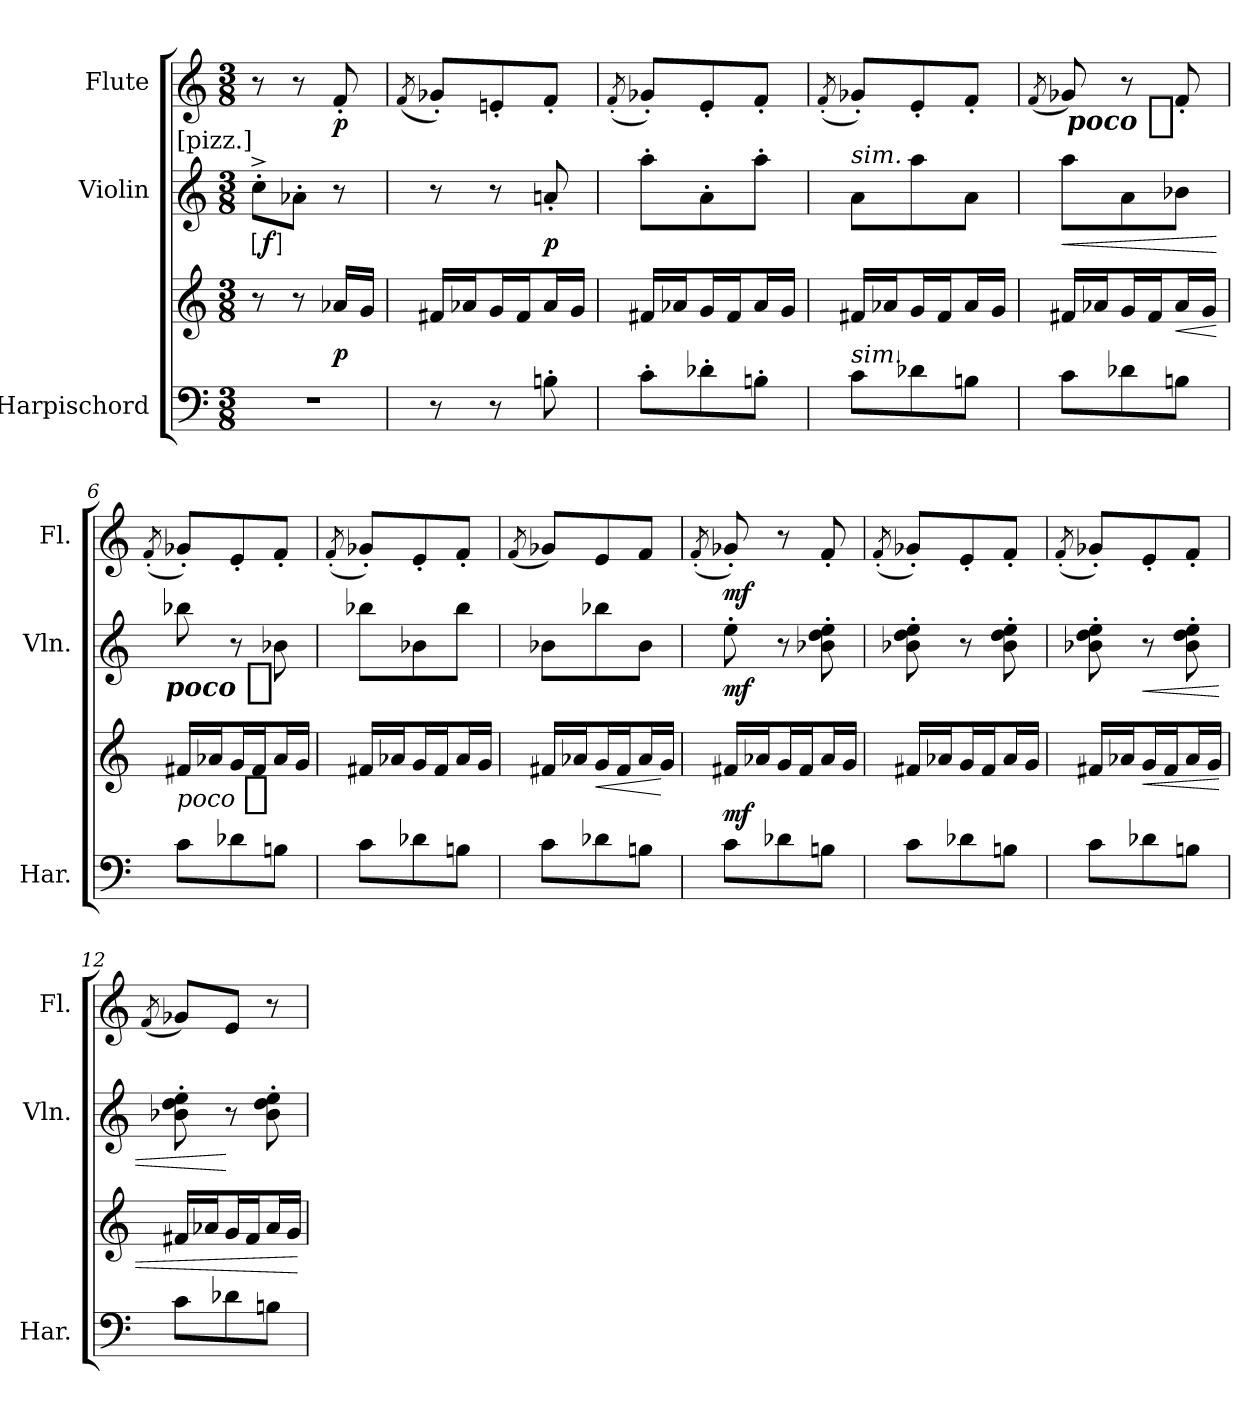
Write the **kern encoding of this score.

**kern	**kern	**dynam	**kern	**dynam	**kern	**dynam
*part3	*part3	*part3	*part2	*part2	*part1	*part1
*staff4	*staff3	*staff3/4	*staff2	*staff2	*staff1	*staff1
*I"Harpischord	*	*	*I"Violin	*	*I"Flute	*
*I'Har.	*	*	*I'Vln.	*	*I'Fl.	*
*clefF4	*clefG2	*	*clefG2	*	*clefG2	*
*k[]	*k[]	*	*k[]	*	*k[]	*
*C:	*C:	*	*C:	*	*C:	*
*M3/8	*M3/8	*	*M3/8	*	*M3/8	*
=1	=1	=1	=1	=1	=1	=1
!	!	!	!LO:TX:a:rj:t=[pizz.]	!	!	!
!	!	!	!	!LO:DY:ed=brack	!	!
8%3r	8r	.	8cc'^"L	f	8r	.
.	8r	.	8a-X'"J	.	8r	.
.	16a-XLL	p	8r	.	8f'	p
.	16gJJ	.	.	.	.	.
=2	=2	=2	=2	=2	=2	=2
.	.	.	.	.	(<8qf/	.
8r	16f#XLL	.	8r	.	8g-X'L)	.
.	16a-XJ	.	.	.	.	.
8r	16gL	.	8r	.	8en'	.
.	16f#J	.	.	.	.	.
8Bn'	16a-L	.	8an'"	p	8f'J	.
.	16gJJ	.	.	.	.	.
=3	=3	=3	=3	=3	=3	=3
.	.	.	.	.	(<8qf'/	.
8c'L	16f#XLL	.	8aa'"L	.	8g-X'L)	.
.	16a-XJ	.	.	.	.	.
8d-X'	16gL	.	8a'"	.	8e'	.
.	16f#J	.	.	.	.	.
8Bn'J	16a-L	.	8aa'"J	.	8f'J	.
.	16gJJ	.	.	.	.	.
=4	=4	=4	=4	=4	=4	=4
.	.	.	.	.	(<8qf'/	.
!	!	!	!LO:TX:a:i:t=sim.	!	!	!
!LO:TX:a:i:t=sim.	!	!	!	!	!	!
8cL	16f#XLL	.	8a"L	.	8g-X'L)	.
.	16a-XJ	.	.	.	.	.
8d-X	16gL	.	8aa"	.	8e'	.
.	16f#J	.	.	.	.	.
8BnJ	16a-L	.	8a"J	.	8f'J	.
.	16gJJ	.	.	.	.	.
=5	=5	=5	=5	=5	=5	=5
.	.	.	.	.	(<8qf/	.
!	!	!	!	!LO:HP:b	!	!
8cL	16f#XLL	.	8aa"L	<	8g-X)	.
.	16a-XJ	.	.	.	.	.
8d-X	16gL	.	8a"	.	8r	.
.	16f#J	.	.	.	.	.
!	!	!LO:HP:b	!	!	!	!LO:DY:rj:t=poco %s
8BnJ	16a-L	<	8b-X"J	.	8f'	mf
.	16gJJ	.	.	.	.	.
.	.	[	.	[	.	.
=6	=6	=6	=6	=6	=6	=6
.	.	.	.	.	(<8qf'/	.
!	!	!LO:DY:t=poco %s	!	!	!	!
8cL	16f#XLL	mf	8bb-X"	.	8g-X'L)	.
.	16a-XJ	.	.	.	.	.
8d-X	16gL	.	8r	.	8e'	.
.	16f#J	.	.	.	.	.
!	!	!	!	!LO:DY:rj:t=poco %s	!	!
8BnJ	16a-L	.	8b-X"	mf	8f'J	.
.	16gJJ	.	.	.	.	.
=7	=7	=7	=7	=7	=7	=7
.	.	.	.	.	(<8qf'/	.
8cL	16f#XLL	.	8bb-X"L	.	8g-X'L)	.
.	16a-XJ	.	.	.	.	.
8d-X	16gL	.	8b-X"	.	8e'	.
.	16f#J	.	.	.	.	.
8BnJ	16a-L	.	8bb-"J	.	8f'J	.
.	16gJJ	.	.	.	.	.
=8	=8	=8	=8	=8	=8	=8
.	.	.	.	.	(<8qf/	.
8cL	16f#XLL	.	8b-X"L	.	8g-XL)	.
.	16a-XJ	.	.	.	.	.
!	!	!LO:HP:b	!	!	!	!
8d-X	16gL	<	8bb-X"	.	8e	.
.	16f#J	.	.	.	.	.
8BnJ	16a-L	.	8b-"J	.	8fJ	.
.	16gJJ	[	.	.	.	.
=9	=9	=9	=9	=9	=9	=9
.	.	.	.	.	(<8qf'/	.
8cL	16f#XLL	mf	8ee'"	mf	8g-X')	mf
.	16a-XJ	.	.	.	.	.
8d-X	16gL	.	8r	.	8r	.
.	16f#J	.	.	.	.	.
8BnJ	16a-L	.	8b-X'" 8dd'" 8ee'"	.	8f'	.
.	16gJJ	.	.	.	.	.
=10	=10	=10	=10	=10	=10	=10
.	.	.	.	.	(<8qf'/	.
8cL	16f#XLL	.	8b-X'" 8dd'" 8ee'"	.	8g-X'L)	.
.	16a-XJ	.	.	.	.	.
8d-X	16gL	.	8r	.	8e'	.
.	16f#J	.	.	.	.	.
8BnJ	16a-L	.	8b-'" 8dd'" 8ee'"	.	8f'J	.
.	16gJJ	.	.	.	.	.
=11	=11	=11	=11	=11	=11	=11
.	.	.	.	.	(<8qf'/	.
8cL	16f#XLL	.	8b-X'" 8dd'" 8ee'"	.	8g-X'L)	.
.	16a-XJ	.	.	.	.	.
!	!	!LO:HP:b	!	!LO:HP:b	!	!
8d-X	16gL	<	8r	<	8e'	.
.	16f#J	.	.	.	.	.
8BnJ	16a-L	.	8b-'" 8dd'" 8ee'"	.	8f'J	.
.	16gJJ	.	.	.	.	.
=12	=12	=12	=12	=12	=12	=12
.	.	.	.	.	(<8qf/	.
8cL	16f#XLL	.	8b-X'" 8dd'" 8ee'"	.	8g-XL)	.
.	16a-XJ	.	.	.	.	.
8d-X	16gL	.	8r	[	8eJ	.
.	16f#J	.	.	.	.	.
8BnJ	16a-L	.	8b-'" 8dd'" 8ee'"	.	8r	.
.	16gJJ	.	.	.	.	.
.	.	[	.	.	.	.
=	=	=	=	=	=	=
*-	*-	*-	*-	*-	*-	*-
